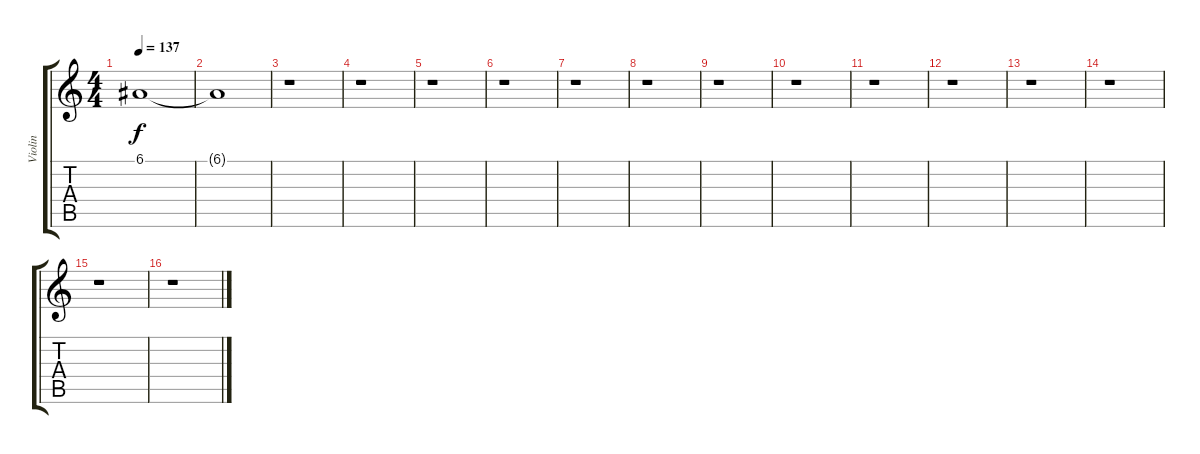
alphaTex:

\track ("Violin" "Violin") {instrument violin}
\staff {score tabs}
\tuning (E4 B3 G3 D3 A2 E2) {hide}
\ts (4 4)
\tempo 137
\clef g2
\ks c
6.1{t}.1{dy f} |
6.1{t}.1 |
r.1 |
r.1 |
r.1 |
r.1 |
r.1 |
r.1 |
r.1 |
r.1 |
r.1 |
r.1 |
r.1 |
r.1 |
r.1 |
r.1
